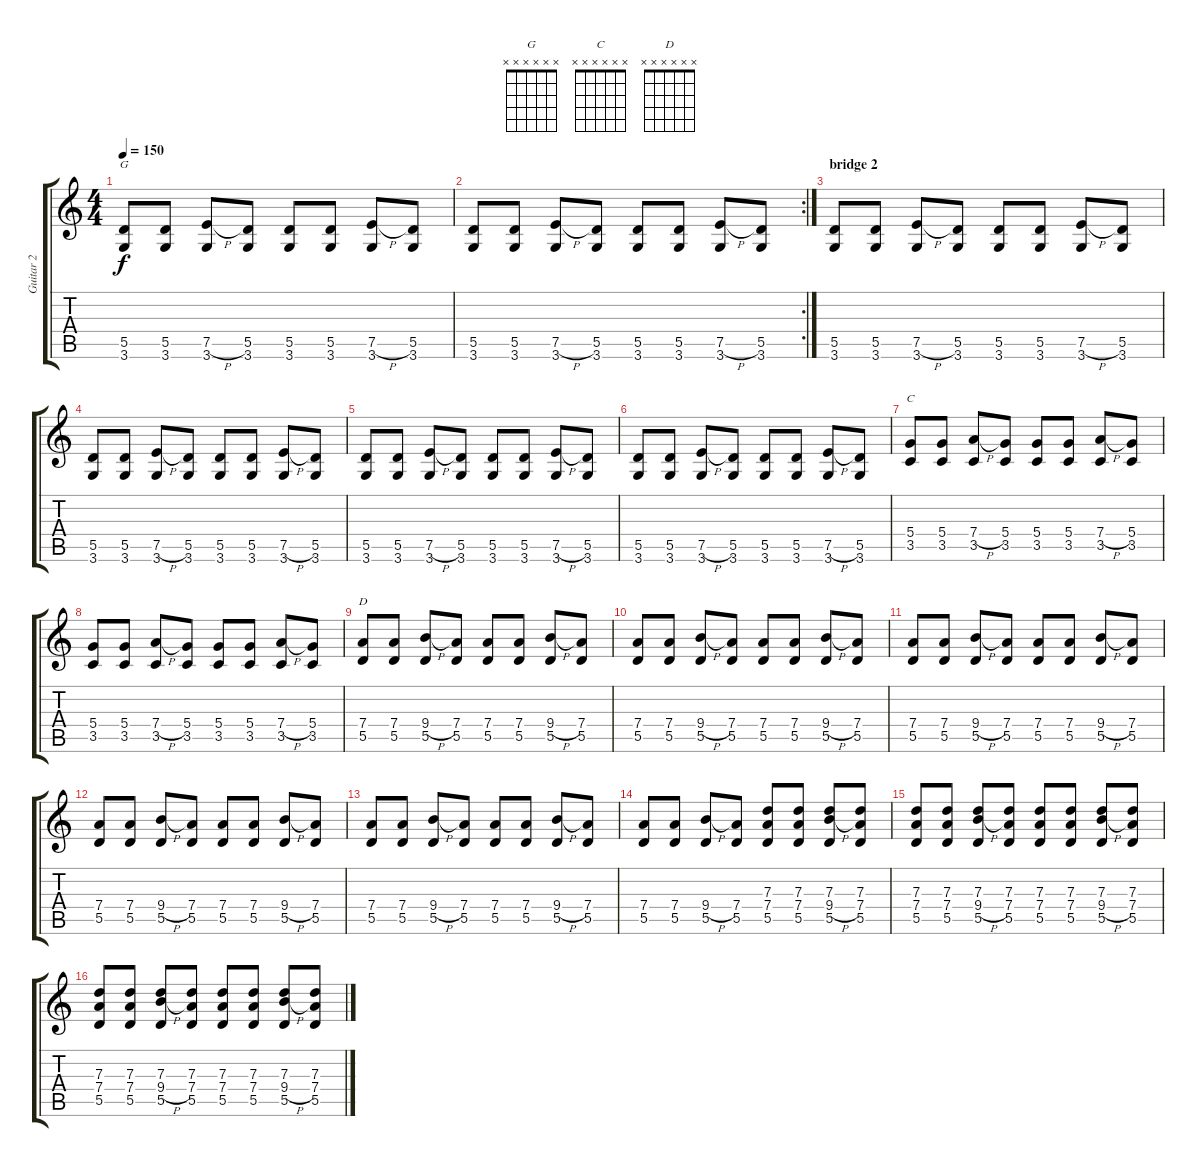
\track ("Guitar 2" "Guitar 2") {instrument electricguitarmuted}
\staff {score tabs}
\tuning (E4 B3 G3 D3 A2 E2) {hide}
\chord ("G" x x x x x x) {firstfret 0}
\chord ("C" x x x x x x) {firstfret 0}
\chord ("D" x x x x x x) {firstfret 0}
\ts (4 4)
\tempo 150
\clef g2
\ks c
(5.5 3.6).8{ch "G" dy f} (5.5 3.6).8 (7.5{h} 3.6).8 (5.5 3.6).8 (5.5 3.6).8 (5.5 3.6).8 (7.5{h} 3.6).8 (5.5 3.6).8 |
\rc 2
(5.5 3.6).8 (5.5 3.6).8 (7.5{h} 3.6).8 (5.5 3.6).8 (5.5 3.6).8 (5.5 3.6).8 (7.5{h} 3.6).8 (5.5 3.6).8 |
\section ("" "bridge 2")
(5.5 3.6).8 (5.5 3.6).8 (7.5{h} 3.6).8 (5.5 3.6).8 (5.5 3.6).8 (5.5 3.6).8 (7.5{h} 3.6).8 (5.5 3.6).8 |
(5.5 3.6).8 (5.5 3.6).8 (7.5{h} 3.6).8 (5.5 3.6).8 (5.5 3.6).8 (5.5 3.6).8 (7.5{h} 3.6).8 (5.5 3.6).8 |
(5.5 3.6).8 (5.5 3.6).8 (7.5{h} 3.6).8 (5.5 3.6).8 (5.5 3.6).8 (5.5 3.6).8 (7.5{h} 3.6).8 (5.5 3.6).8 |
(5.5 3.6).8 (5.5 3.6).8 (7.5{h} 3.6).8 (5.5 3.6).8 (5.5 3.6).8 (5.5 3.6).8 (7.5{h} 3.6).8 (5.5 3.6).8 |
(5.4 3.5).8{ch "C"} (5.4 3.5).8 (7.4{h} 3.5).8 (5.4 3.5).8 (5.4 3.5).8 (5.4 3.5).8 (7.4{h} 3.5).8 (5.4 3.5).8 |
(5.4 3.5).8 (5.4 3.5).8 (7.4{h} 3.5).8 (5.4 3.5).8 (5.4 3.5).8 (5.4 3.5).8 (7.4{h} 3.5).8 (5.4 3.5).8 |
(7.4 5.5).8{ch "D"} (7.4 5.5).8 (9.4{h} 5.5).8 (7.4 5.5).8 (7.4 5.5).8 (7.4 5.5).8 (9.4{h} 5.5).8 (7.4 5.5).8 |
(7.4 5.5).8 (7.4 5.5).8 (9.4{h} 5.5).8 (7.4 5.5).8 (7.4 5.5).8 (7.4 5.5).8 (9.4{h} 5.5).8 (7.4 5.5).8 |
(7.4 5.5).8 (7.4 5.5).8 (9.4{h} 5.5).8 (7.4 5.5).8 (7.4 5.5).8 (7.4 5.5).8 (9.4{h} 5.5).8 (7.4 5.5).8 |
(7.4 5.5).8 (7.4 5.5).8 (9.4{h} 5.5).8 (7.4 5.5).8 (7.4 5.5).8 (7.4 5.5).8 (9.4{h} 5.5).8 (7.4 5.5).8 |
(7.4 5.5).8 (7.4 5.5).8 (9.4{h} 5.5).8 (7.4 5.5).8 (7.4 5.5).8 (7.4 5.5).8 (9.4{h} 5.5).8 (7.4 5.5).8 |
(7.4 5.5).8 (7.4 5.5).8 (9.4{h} 5.5).8 (7.4 5.5).8 (7.3 7.4 5.5).8 (7.3 7.4 5.5).8 (7.3 9.4{h} 5.5).8 (7.3 7.4 5.5).8 |
(7.3 7.4 5.5).8 (7.3 7.4 5.5).8 (7.3 9.4{h} 5.5).8 (7.3 7.4 5.5).8 (7.3 7.4 5.5).8 (7.3 7.4 5.5).8 (7.3 9.4{h} 5.5).8 (7.3 7.4 5.5).8 |
(7.3 7.4 5.5).8 (7.3 7.4 5.5).8 (7.3 9.4{h} 5.5).8 (7.3 7.4 5.5).8 (7.3 7.4 5.5).8 (7.3 7.4 5.5).8 (7.3 9.4{h} 5.5).8 (7.3 7.4 5.5).8
